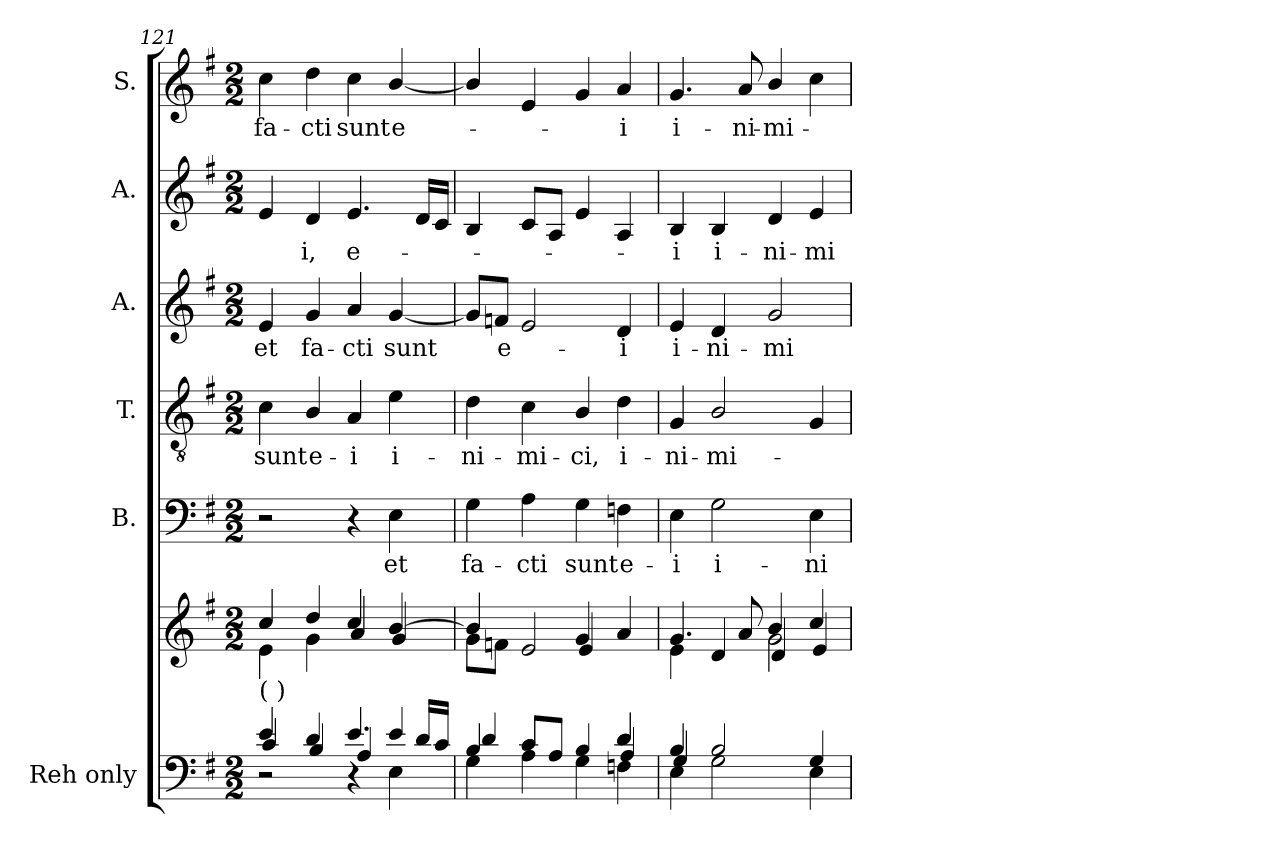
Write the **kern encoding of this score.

**kern	**kern	**kern	**text	**kern	**text	**kern	**text	**kern	**text	**kern	**text
*part6	*part6	*part5	*part5	*part4	*part4	*part3	*part3	*part2	*part2	*part1	*part1
*staff7	*staff6	*staff5	*staff5	*staff4	*staff4	*staff3	*staff3	*staff2	*staff2	*staff1	*staff1
*I"Reh  only	*	*I"B.	*	*I"T.	*	*I"A.	*	*I"A.	*	*I"S.	*
*	*	*I'B.	*	*I'T.	*	*I'A.	*	*I'A.	*	*	*
*clefF4	*clefG2	*clefF4	*	*clefGv2	*	*clefG2	*	*clefG2	*	*clefG2	*
*	*	*	*	*ITrd7c12	*	*	*	*	*	*	*
*k[f#]	*k[f#]	*k[f#]	*	*k[f#]	*	*k[f#]	*	*k[f#]	*	*k[f#]	*
*G:	*G:	*G:	*	*G:	*	*G:	*	*G:	*	*G:	*
*M2/2	*M2/2	*M2/2	*	*M2/2	*	*M2/2	*	*M2/2	*	*M2/2	*
=121	=121	=121	=121	=121	=121	=121	=121	=121	=121	=121	=121
*^	*^	*	*	*	*	*	*	*	*	*	*
*	*^	*	*	*	*	*	*	*	*	*	*	*	*
!LO:TX:a:t=(    )	!	!	!	!	!	!	!	!	!	!	!	!	!	!
!	!	!	!	!	!	!	!	!LO:LY:b	!	!LO:LY:b	!	!	!	!LO:LY:b
4e/	4c/	2r	4cc/	4e\	2r	.	4C\	sunt	4e/	et	4e/	.	4cc\	fa-
!	!	!	!	!	!	!	!	!LO:LY:b	!	!LO:LY:b	!	!LO:LY:b	!	!LO:LY:b
4d/	4B/	.	4dd/	4g\	.	.	4BB/	e-	4g/	fa-	4d/	-i,	4dd\	-cti
!	!	!	!	!	!	!	!	!LO:LY:b	!	!LO:LY:b	!	!LO:LY:b	!	!LO:LY:b
4.e/	4A/	4r	4cc/	4a/	4r	.	4AA/	-i	4a/	-cti	4.e/	e-	4cc\	sunt
!	!	!	!	!	!	!LO:LY:b	!	!LO:LY:b	!	!LO:LY:b	!	!	!	!LO:LY:b
.	4e/	4E\	[4b/	4g/	4E\	et	4E\	i-	[4g/	sunt	.	.	[4b/	e-
16d/LL	.	.	.	.	.	.	.	.	.	.	16d/LL	.	.	.
16c/JJ	.	.	.	.	.	.	.	.	.	.	16c/JJ	.	.	.
=122	=122	=122	=122	=122	=122	=122	=122	=122	=122	=122	=122	=122	=122	=122
*	*	*^	*	*^	*	*	*	*	*	*	*	*	*	*
!	!	!	!	!	!	!	!	!LO:LY:b	!	!LO:LY:b	!	!	!	!	!	!
2.ryy	4B/	4d/	4G\	4b/]	8g\L	2ryy	4G\	fa-	4D\	-ni-	8g/L]	.	4B/	.	4b/]	.
!	!	!	!	!	!	!	!	!	!	!	!	!LO:LY:b	!	!	!	!
.	.	.	.	.	8fn\J	.	.	.	.	.	8fn/J	e-	.	.	.	.
!	!	!	!	!	!	!	!	!LO:LY:b	!	!LO:LY:b	!	!	!	!	!	!
.	8c/L	4c/	4A\	4ryy	2e/	.	4A\	-cti	4C\	-mi-	2e/	.	8c/L	.	4e/	.
.	8A/J	.	.	.	.	.	.	.	.	.	.	.	8A/J	.	.	.
!	!	!	!	!	!	!	!	!LO:LY:b	!	!LO:LY:b	!	!	!	!	!	!
.	4ryy	4B/	4G\	4g/	.	4e/	4G\	sunt	4BB/	-ci,	.	.	4e/	.	4g/	.
!	!	!	!	!	!	!	!	!LO:LY:b	!	!LO:LY:b	!	!LO:LY:b	!	!	!	!LO:LY:b
4d/	4A/	4d/	4Fn\	4a/	4ryy	4ryy	4Fn\	e-	4D\	i-	4d/	-i	4A/	.	4a/	-i
=123	=123	=123	=123	=123	=123	=123	=123	=123	=123	=123	=123	=123	=123	=123	=123	=123
!	!	!	!	!	!	!	!	!LO:LY:b	!	!LO:LY:b	!	!LO:LY:b	!	!LO:LY:b	!	!LO:LY:b
*	*	*v	*v	*	*	*	*	*	*	*	*	*	*	*	*	*
4B/	4G/	4E\	4.g/	4e\	4ryy	4E\	-i	4GG/	-ni-	4e/	i-	4B/	-i	4.g/	i-
!	!	!	!	!	!	!	!LO:LY:b	!	!LO:LY:b	!	!LO:LY:b	!	!LO:LY:b	!	!
2.ryy	2B/	2G\	.	4d/	4ryy	2G\	i-	2BB/	-mi-	4d/	-ni-	4B/	i-	.	.
!	!	!	!	!	!	!	!	!	!	!	!	!	!	!	!LO:LY:b
.	.	.	8a/	.	.	.	.	.	.	.	.	.	.	8a/	-ni-
!	!	!	!	!	!	!	!	!	!	!	!LO:LY:b	!	!LO:LY:b	!	!LO:LY:b
.	.	.	4b/	2g\	4d/	.	.	.	.	2g/	-mi-	4d/	-ni-	4b/	-mi-
!	!	!	!	!	!	!	!LO:LY:b	!	!	!	!	!	!LO:LY:b	!	!
.	4G/	4E\	4cc/	.	4e/	4E\	-ni-	4GG/	.	.	.	4e/	-mi-	4cc\	.
*v	*v	*v	*	*	*	*	*	*	*	*	*	*	*	*	*
*	*v	*v	*v	*	*	*	*	*	*	*	*	*	*
=	=	=	=	=	=	=	=	=	=	=	=
*-	*-	*-	*-	*-	*-	*-	*-	*-	*-	*-	*-
